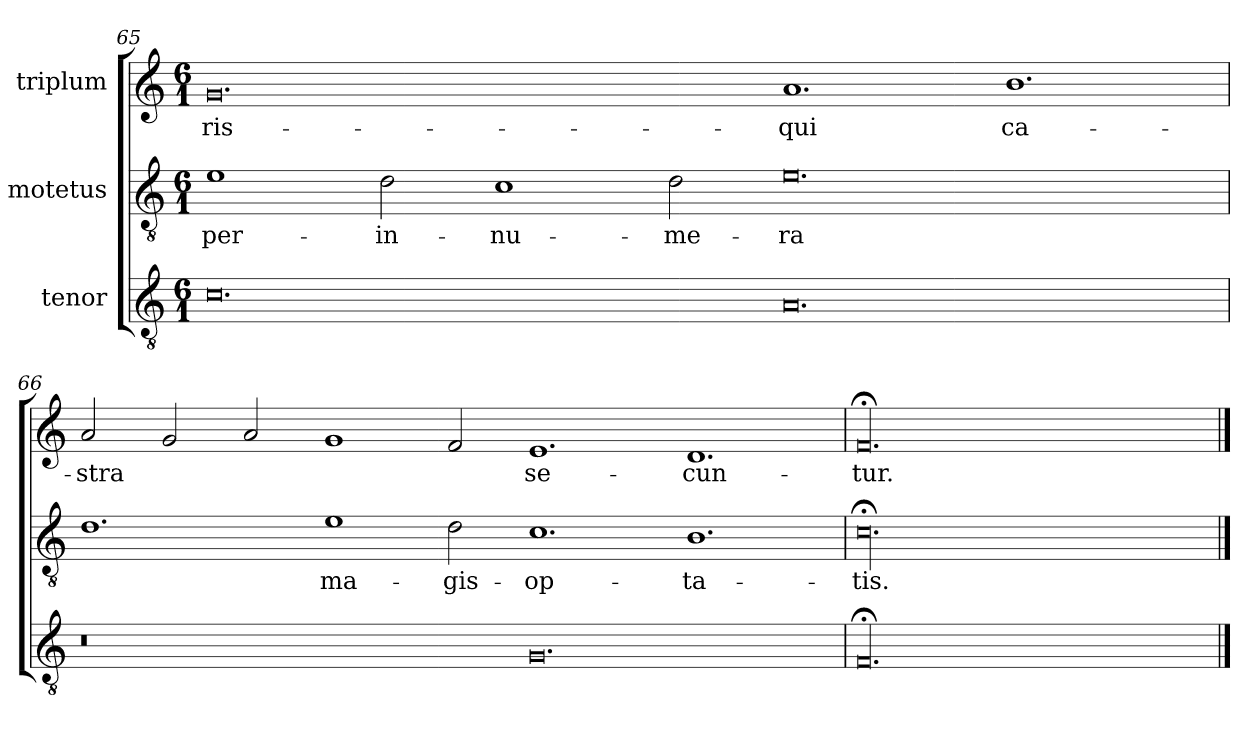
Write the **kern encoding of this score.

**kern	**kern	**text	**kern	**text
*part3	*part2	*part2	*part1	*part1
*staff3	*staff2	*staff2	*staff1	*staff1
*I"tenor	*I"motetus	*	*I"triplum	*
*clefGv2	*clefGv2	*	*clefG2	*
*k[]	*k[]	*	*k[]	*
*C:	*C:	*	*C:	*
*M6/1	*M6/1	*	*M6/1	*
=65	=65	=65	=65	=65
0.c\	1e\	per-	0.g/	-ris-
.	2d\	in-	.	.
.	1c\	-nu-	.	.
.	2d\	-me-	.	.
0.A/	0.e\	-ra	1.a/	-qui
.	.	.	1.b\	ca-
=66	=66	=66	=66	=66
0.r	1.d\	-	2a/	-stra
.	.	.	2g/	.
.	.	.	2a/	.
.	1e\	ma-	1g/	.
.	2d\	gis-	2f/	.
0.G/	1.c\	op-	1.e/	se-
.	1.B\	-ta-	1.d/	-cun-
=67	=67	=67	=67	=67
00.F;</	00.c;<\	-tis.	00.f;</	-tur.
==	==	==	==	==
*-	*-	*-	*-	*-
